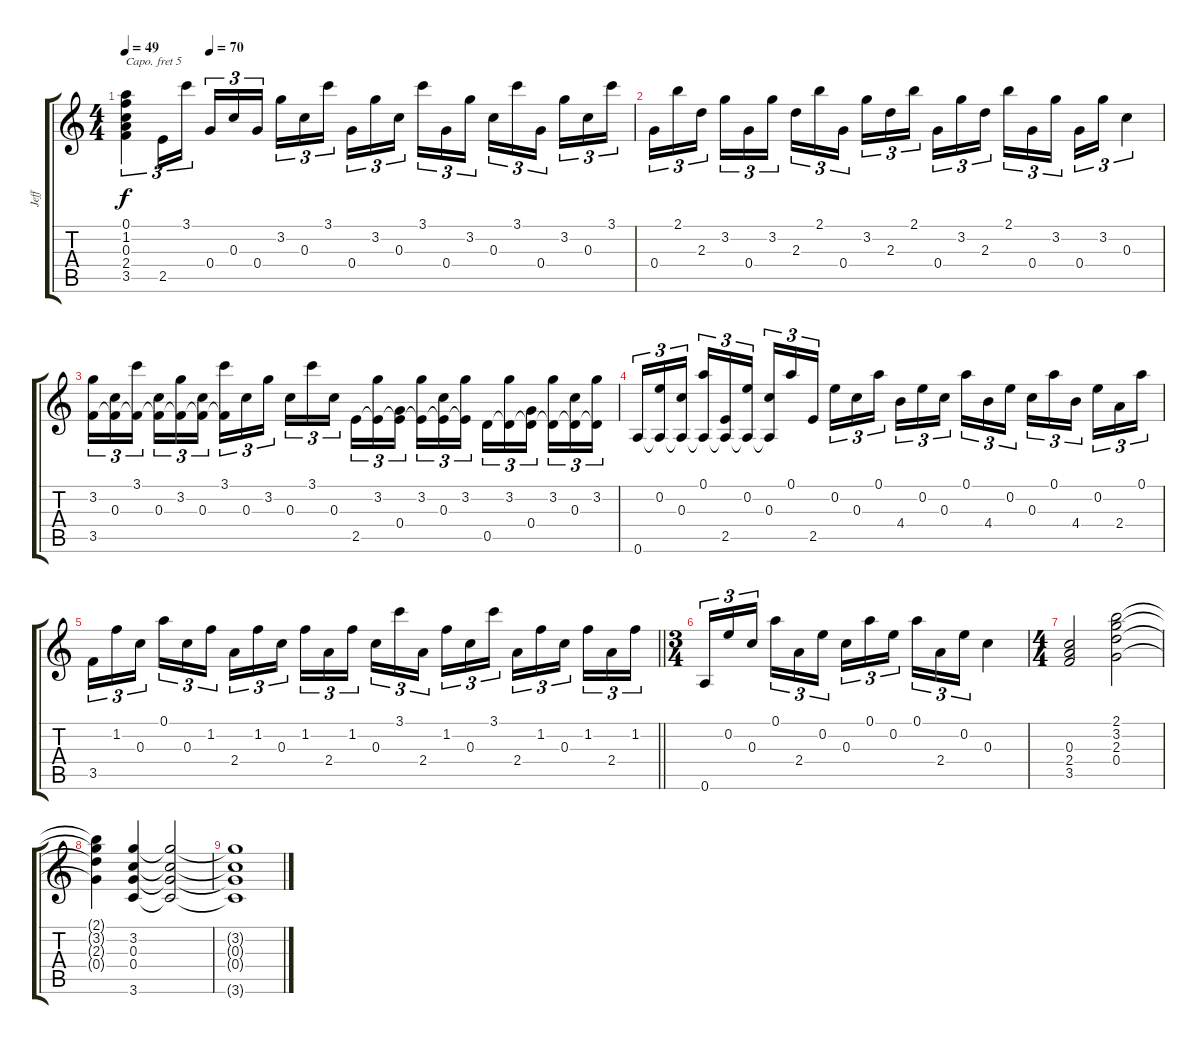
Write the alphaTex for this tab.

\track ("Jeff" "Jeff") {instrument acousticguitarnylon}
\staff {score tabs}
\capo 5
\tuning (E4 B3 G3 D3 A2 E2) {hide}
\ts (4 4)
\tempo 49
\tempo (70 0.16666666666666666)
\clef g2
\ks c
(0.1{t} 1.2{t} 0.3{t} 2.4{t} 3.5{t}).4{tu (3 2) dy f} 2.5.16{tu (3 2)} 3.1.16{tu (3 2)} 0.4.16{tu (3 2)} 0.3.16{tu (3 2)} 0.4.16{tu (3 2)} 3.2.16{tu (3 2)} 0.3.16{tu (3 2)} 3.1.16{tu (3 2)} 0.4.16{tu (3 2)} 3.2.16{tu (3 2)} 0.3.16{tu (3 2)} 3.1.16{tu (3 2)} 0.4.16{tu (3 2)} 3.2.16{tu (3 2)} 0.3.16{tu (3 2)} 3.1.16{tu (3 2)} 0.4.16{tu (3 2)} 3.2.16{tu (3 2)} 0.3.16{tu (3 2)} 3.1.16{tu (3 2)} |
0.4.16{tu (3 2)} 2.1.16{tu (3 2)} 2.3.16{tu (3 2)} 3.2.16{tu (3 2)} 0.4.16{tu (3 2)} 3.2.16{tu (3 2)} 2.3.16{tu (3 2)} 2.1.16{tu (3 2)} 0.4.16{tu (3 2)} 3.2.16{tu (3 2)} 2.3.16{tu (3 2)} 2.1.16{tu (3 2)} 0.4.16{tu (3 2)} 3.2.16{tu (3 2)} 2.3.16{tu (3 2)} 2.1.16{tu (3 2)} 0.4.16{tu (3 2)} 3.2.16{tu (3 2)} 0.4.16{tu (3 2)} 3.2.16{tu (3 2)} 0.3.4{tu (3 2)} |
(3.2 3.5).16{tu (3 2)} (0.3 3.5{t}).16{tu (3 2)} (3.1 3.5{t}).16{tu (3 2)} (0.3 3.5{t}).16{tu (3 2)} (3.2 3.5{t}).16{tu (3 2)} (0.3 3.5{t}).16{tu (3 2)} (3.1 3.5{t}).16{tu (3 2)} 0.3.16{tu (3 2)} 3.2.16{tu (3 2)} 0.3.16{tu (3 2)} 3.1.16{tu (3 2)} 0.3.16{tu (3 2)} 2.5.16{tu (3 2)} (3.2 2.5{t}).16{tu (3 2)} (0.4 2.5{t}).16{tu (3 2)} (3.2 2.5{t}).16{tu (3 2)} (0.3 2.5{t}).16{tu (3 2)} (3.2 2.5{t}).16{tu (3 2)} 0.5.16{tu (3 2)} (3.2 0.5{t}).16{tu (3 2)} (0.4 0.5{t}).16{tu (3 2)} (3.2 0.5{t}).16{tu (3 2)} (0.3 0.5{t}).16{tu (3 2)} (3.2 0.5{t}).16{tu (3 2)} |
0.6.16{tu (3 2)} (0.2 0.6{t}).16{tu (3 2)} (0.3 0.6{t}).16{tu (3 2)} (0.1 0.6{t}).16{tu (3 2)} (2.5 0.6{t}).16{tu (3 2)} (0.2 0.6{t}).16{tu (3 2)} (0.3 0.6{t}).16{tu (3 2)} 0.1.16{tu (3 2)} 2.5.16{tu (3 2)} 0.2.16{tu (3 2)} 0.3.16{tu (3 2)} 0.1.16{tu (3 2)} 4.4.16{tu (3 2)} 0.2.16{tu (3 2)} 0.3.16{tu (3 2)} 0.1.16{tu (3 2)} 4.4.16{tu (3 2)} 0.2.16{tu (3 2)} 0.3.16{tu (3 2)} 0.1.16{tu (3 2)} 4.4.16{tu (3 2)} 0.2.16{tu (3 2)} 2.4.16{tu (3 2)} 0.1.16{tu (3 2)} |
\barLineRight lightlight
3.5.16{tu (3 2)} 1.2.16{tu (3 2)} 0.3.16{tu (3 2)} 0.1.16{tu (3 2)} 0.3.16{tu (3 2)} 1.2.16{tu (3 2)} 2.4.16{tu (3 2)} 1.2.16{tu (3 2)} 0.3.16{tu (3 2)} 1.2.16{tu (3 2)} 2.4.16{tu (3 2)} 1.2.16{tu (3 2)} 0.3.16{tu (3 2)} 3.1.16{tu (3 2)} 2.4.16{tu (3 2)} 1.2.16{tu (3 2)} 0.3.16{tu (3 2)} 3.1.16{tu (3 2)} 2.4.16{tu (3 2)} 1.2.16{tu (3 2)} 0.3.16{tu (3 2)} 1.2.16{tu (3 2)} 2.4.16{tu (3 2)} 1.2.16{tu (3 2)} |
\ts (3 4)
0.6.16{tu (3 2)} 0.2.16{tu (3 2)} 0.3.16{tu (3 2)} 0.1.16{tu (3 2)} 2.4.16{tu (3 2)} 0.2.16{tu (3 2)} 0.3.16{tu (3 2)} 0.1.16{tu (3 2)} 0.2.16{tu (3 2)} 0.1.16{tu (3 2)} 2.4.16{tu (3 2)} 0.2.16{tu (3 2)} 0.3.4 |
\ts (4 4)
(0.3 2.4 3.5).2 (2.1 3.2 2.3 0.4).2 |
(2.1{t} 3.2{t} 2.3{t} 0.4{t}).4 (3.2 0.3 0.4 3.6).4 (3.2{t} 0.3{t} 0.4{t} 3.6{t}).2 |
(3.2{t} 0.3{t} 0.4{t} 3.6{t}).1
